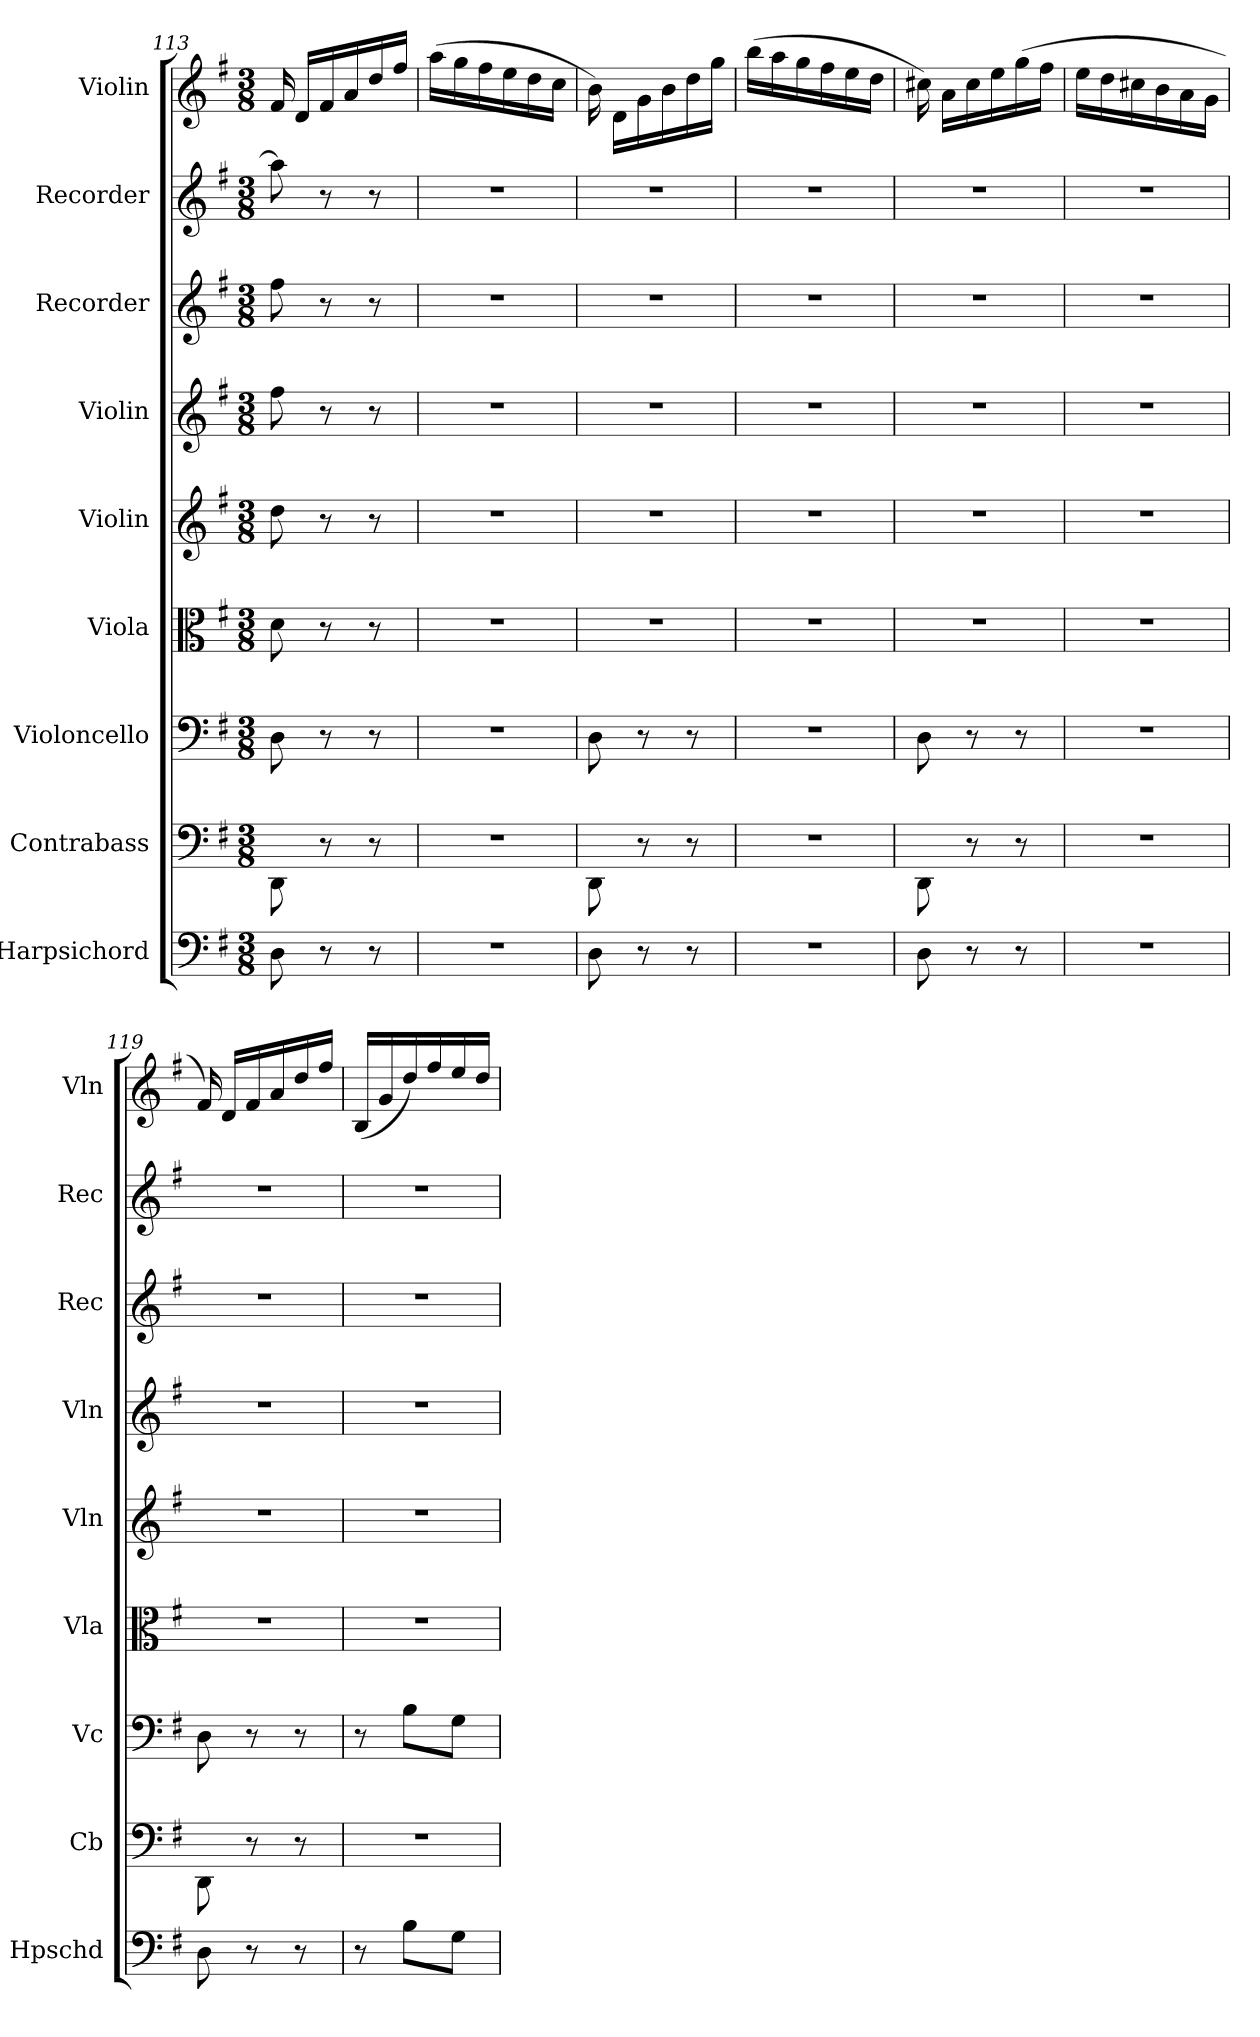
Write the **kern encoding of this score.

**kern	**kern	**kern	**kern	**kern	**kern	**kern	**kern	**kern
*part9	*part8	*part7	*part6	*part5	*part4	*part3	*part2	*part1
*staff9	*staff8	*staff7	*staff6	*staff5	*staff4	*staff3	*staff2	*staff1
*I"Harpsichord	*I"Contrabass	*I"Violoncello	*I"Viola	*I"Violin	*I"Violin	*I"Recorder	*I"Recorder	*I"Violin
*I'Hpschd	*I'Cb	*I'Vc	*I'Vla	*I'Vln	*I'Vln	*I'Rec	*I'Rec	*I'Vln
*clefF4	*clefF4	*clefF4	*clefC3	*clefG2	*clefG2	*clefG2	*clefG2	*clefG2
*	*ITrd7c12	*	*	*	*	*	*	*
*k[f#]	*k[f#]	*k[f#]	*k[f#]	*k[f#]	*k[f#]	*k[f#]	*k[f#]	*k[f#]
*G:	*G:	*G:	*G:	*G:	*G:	*G:	*G:	*G:
*M3/8	*M3/8	*M3/8	*M3/8	*M3/8	*M3/8	*M3/8	*M3/8	*M3/8
=113	=113	=113	=113	=113	=113	=113	=113	=113
8D\	8DDD\	8D\	8d\	8dd\	8ff#\	8ff#\	8aa\]	16f#/
.	.	.	.	.	.	.	.	16d/LL
8r	8r	8r	8r	8r	8r	8r	8r	16f#/
.	.	.	.	.	.	.	.	16a/
8r	8r	8r	8r	8r	8r	8r	8r	16dd/
.	.	.	.	.	.	.	.	16ff#/JJ
=114	=114	=114	=114	=114	=114	=114	=114	=114
4.r	4.r	4.r	4.r	4.r	4.r	4.r	4.r	(16aa\LL
.	.	.	.	.	.	.	.	16gg\
.	.	.	.	.	.	.	.	16ff#\
.	.	.	.	.	.	.	.	16ee\
.	.	.	.	.	.	.	.	16dd\
.	.	.	.	.	.	.	.	16cc\JJ
=115	=115	=115	=115	=115	=115	=115	=115	=115
8D\	8DDD\	8D\	4.r	4.r	4.r	4.r	4.r	16b\)
.	.	.	.	.	.	.	.	16d\LL
8r	8r	8r	.	.	.	.	.	16g\
.	.	.	.	.	.	.	.	16b\
8r	8r	8r	.	.	.	.	.	16dd\
.	.	.	.	.	.	.	.	16gg\JJ
=116	=116	=116	=116	=116	=116	=116	=116	=116
4.r	4.r	4.r	4.r	4.r	4.r	4.r	4.r	(16bb\LL
.	.	.	.	.	.	.	.	16aa\
.	.	.	.	.	.	.	.	16gg\
.	.	.	.	.	.	.	.	16ff#\
.	.	.	.	.	.	.	.	16ee\
.	.	.	.	.	.	.	.	16dd\JJ
=117	=117	=117	=117	=117	=117	=117	=117	=117
8D\	8DDD\	8D\	4.r	4.r	4.r	4.r	4.r	16cc#X\)
.	.	.	.	.	.	.	.	16a\LL
8r	8r	8r	.	.	.	.	.	16cc#\
.	.	.	.	.	.	.	.	16ee\
8r	8r	8r	.	.	.	.	.	(16gg\
.	.	.	.	.	.	.	.	16ff#\JJ
=118	=118	=118	=118	=118	=118	=118	=118	=118
4.r	4.r	4.r	4.r	4.r	4.r	4.r	4.r	16ee\LL
.	.	.	.	.	.	.	.	16dd\
.	.	.	.	.	.	.	.	16cc#X\
.	.	.	.	.	.	.	.	16b\
.	.	.	.	.	.	.	.	16a\
.	.	.	.	.	.	.	.	16g\JJ
=119	=119	=119	=119	=119	=119	=119	=119	=119
8D\	8DDD\	8D\	4.r	4.r	4.r	4.r	4.r	16f#/)
.	.	.	.	.	.	.	.	16d/LL
8r	8r	8r	.	.	.	.	.	16f#/
.	.	.	.	.	.	.	.	16a/
8r	8r	8r	.	.	.	.	.	16dd/
.	.	.	.	.	.	.	.	16ff#/JJ
=120	=120	=120	=120	=120	=120	=120	=120	=120
8r	4.r	8r	4.r	4.r	4.r	4.r	4.r	(16B/LL
.	.	.	.	.	.	.	.	16g/
8B\L	.	8B\L	.	.	.	.	.	16dd/)
.	.	.	.	.	.	.	.	16ff#/
8G\J	.	8G\J	.	.	.	.	.	16ee/
.	.	.	.	.	.	.	.	16dd/JJ
=	=	=	=	=	=	=	=	=
*-	*-	*-	*-	*-	*-	*-	*-	*-
